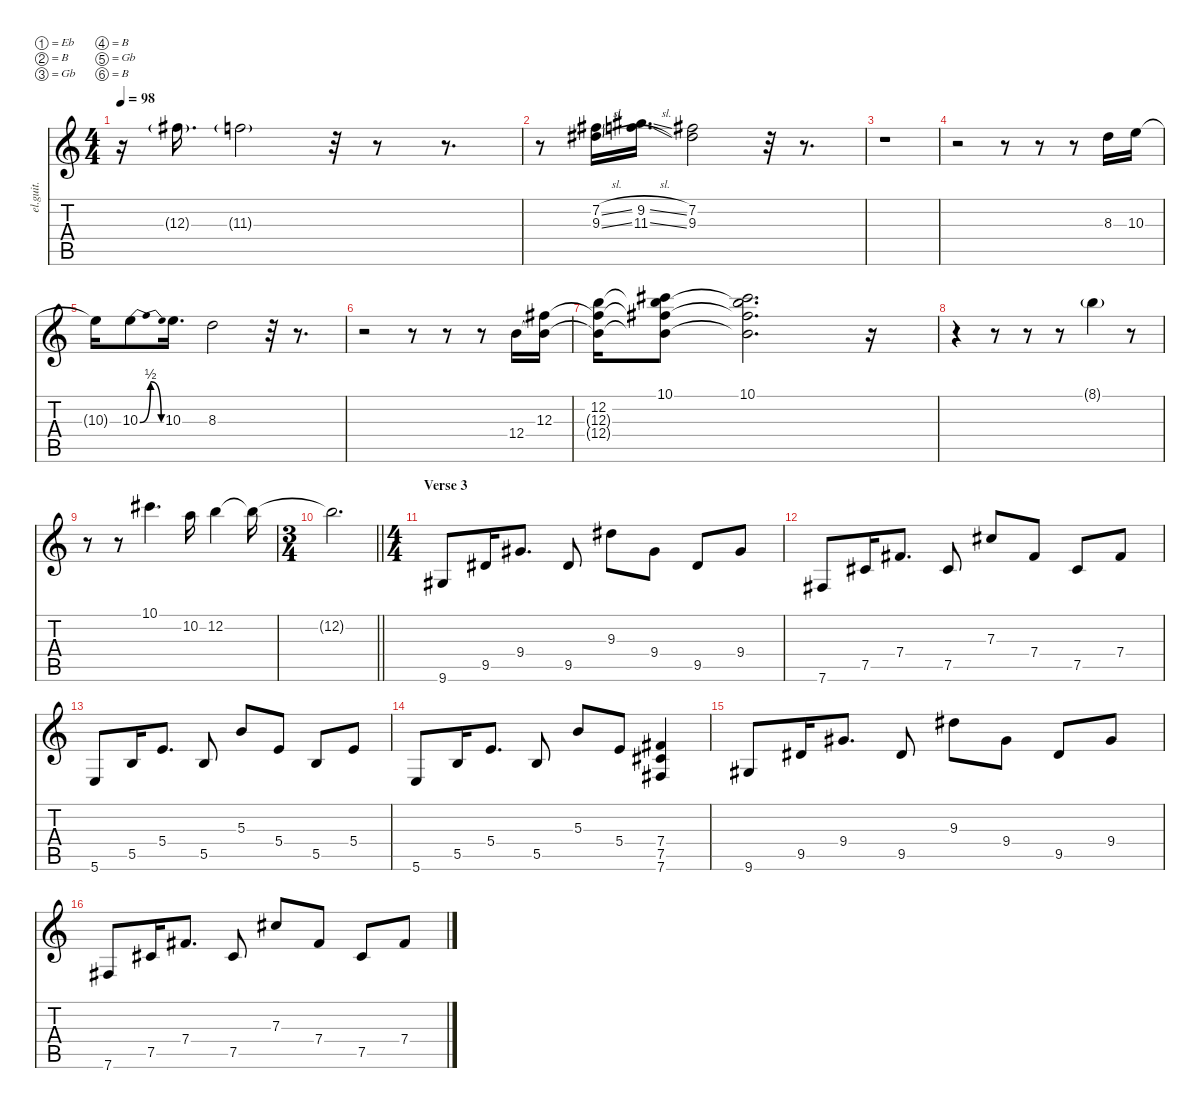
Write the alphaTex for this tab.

\defaultSystemsLayout 4
\hideDynamics
\bracketExtendMode nobrackets
\otherSystemsTrackNameOrientation horizontal
\track ("Devin Townsend" "el.guit.") {instrument electricguitarclean}
\staff {score tabs}
\tuning (Eb4 B3 Gb3 B2 Gb2 B1)
\ts (4 4)
\tempo 98
\clef g2
\ks c
r.16{dy f beam Down} 12.3{g acc #}.16{d beam Down} 11.3{g}.2{beam Down} r.32{beam Down} r.8{beam Down} r.8{d beam Down} |
r.8{beam Down} (7.2{sl acc #} 9.3{sl acc #}).16{beam Down} (9.2{sl acc #} 11.3{sl}).16{d beam Down} (7.2{acc #} 9.3{acc #}).2{beam Down} r.32{beam Down} r.8{d beam Down} |
r.1{beam Down} |
r.2{beam Down} r.8{beam Down} r.8{beam Down} r.8{beam Down} 8.3.16{beam Down} 10.3.16{beam Down} |
10.3{t}.16{beam Down} 10.3{be (bendrelease 0 0 9.999999599999999 2 19.999999199999998 2 30 0)}.8{beam Down} 10.3.16{d beam Down} 8.3.2{beam Down} r.32{beam Down} r.8{d beam Down} |
r.2{beam Down} r.8{beam Down} r.8{beam Down} r.8{beam Down} 12.4.16{beam Down} (12.3{acc #} 12.4{t}).16{beam Down} |
(12.2 12.3{t acc #} 12.4{t}).16{beam Down} (10.1{acc #} 12.2{t} 12.3{t acc #} 12.4{t}).8{beam Down} (10.1{acc #} 12.2{t} 12.3{t acc #} 12.4{t}).2{d beam Down} r.16{beam Down} |
r.4{beam Down} r.8{beam Down} r.8{beam Down} r.8{beam Down} 8.1{g}.4{beam Down} r.8{beam Down} |
r.8{beam Down} r.8{beam Down} 10.1{acc #}.4{d beam Down} 10.2.16{beam Down} 12.2.4{beam Down} 12.2{t}.16{beam Down} |
\ts (3 4)
\barLineRight lightlight
12.2{t}.2{d beam Down} |
\ts (4 4)
\section ("" "Verse 3")
9.6{acc #}.8{beam Up} 9.5{acc #}.16{beam Up} 9.4{acc #}.8{d beam Up} 9.5{acc #}.8{beam Up} 9.3{acc #}.8{beam Down} 9.4{acc #}.8{beam Down} 9.5{acc #}.8{beam Up} 9.4{acc #}.8{beam Up} |
7.6{acc #}.8{beam Up} 7.5{acc #}.16{beam Up} 7.4{acc #}.8{d beam Up} 7.5{acc #}.8{beam Up} 7.3{acc #}.8{beam Up} 7.4{acc #}.8{beam Up} 7.5{acc #}.8{beam Up} 7.4{acc #}.8{beam Up} |
5.6.8{beam Up} 5.5.16{beam Up} 5.4.8{d beam Up} 5.5.8{beam Up} 5.3.8{beam Up} 5.4.8{beam Up} 5.5.8{beam Up} 5.4.8{beam Up} |
5.6.8{beam Up} 5.5.16{beam Up} 5.4.8{d beam Up} 5.5.8{beam Up} 5.3.8{beam Up} 5.4.8{beam Up} (7.4{acc #} 7.5{acc #} 7.6{acc #}).4{beam Up} |
9.6{acc #}.8{beam Up} 9.5{acc #}.16{beam Up} 9.4{acc #}.8{d beam Up} 9.5{acc #}.8{beam Up} 9.3{acc #}.8{beam Down} 9.4{acc #}.8{beam Down} 9.5{acc #}.8{beam Up} 9.4{acc #}.8{beam Up} |
7.6{acc #}.8{beam Up} 7.5{acc #}.16{beam Up} 7.4{acc #}.8{d beam Up} 7.5{acc #}.8{beam Up} 7.3{acc #}.8{beam Up} 7.4{acc #}.8{beam Up} 7.5{acc #}.8{beam Up} 7.4{acc #}.8{beam Up}
